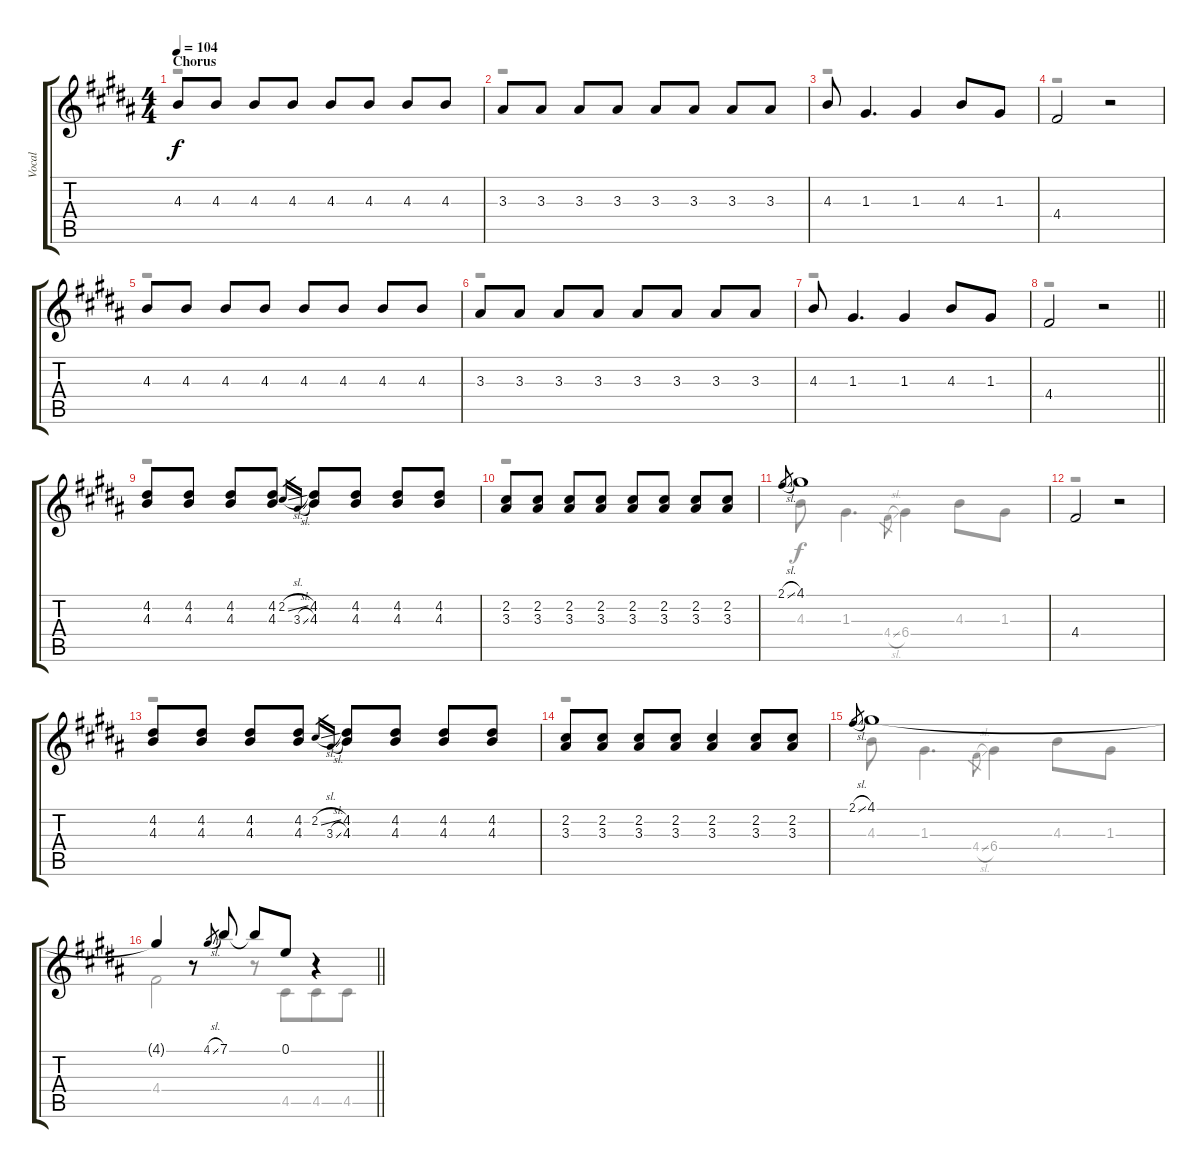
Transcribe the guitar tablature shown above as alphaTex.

\track ("Vocal" "Vocal") {instrument electricbassfinger}
\staff {score tabs}
\tuning (E4 B3 G3 D3 A2 E2) {hide}
\voice
\ts (4 4)
\section ("" "Chorus")
\tempo 104
\clef g2
\ks b
4.3.8{dy f} 4.3.8 4.3.8 4.3.8 4.3.8 4.3.8 4.3.8 4.3.8 |
3.3.8 3.3.8 3.3.8 3.3.8 3.3.8 3.3.8 3.3.8 3.3.8 |
4.3.8 1.3.4{d} 1.3.4 4.3.8 1.3.8 |
4.4.2 r.2 |
4.3.8 4.3.8 4.3.8 4.3.8 4.3.8 4.3.8 4.3.8 4.3.8 |
3.3.8 3.3.8 3.3.8 3.3.8 3.3.8 3.3.8 3.3.8 3.3.8 |
4.3.8 1.3.4{d} 1.3.4 4.3.8 1.3.8 |
\barLineRight lightlight
4.4.2 r.2 |
(4.2 4.3).8 (4.2 4.3).8 (4.2 4.3).8 (4.2 4.3).8 2.2{sl}.16{gr} 3.3{sl}.16{gr} (4.2 4.3).8 (4.2 4.3).8 (4.2 4.3).8 (4.2 4.3).8 |
(2.2 3.3).8 (2.2 3.3).8 (2.2 3.3).8 (2.2 3.3).8 (2.2 3.3).8 (2.2 3.3).8 (2.2 3.3).8 (2.2 3.3).8 |
2.1{sl}.8{gr} 4.1.1 |
4.4.2 r.2 |
(4.2 4.3).8 (4.2 4.3).8 (4.2 4.3).8 (4.2 4.3).8 2.2{sl}.16{gr} 3.3{sl}.16{gr} (4.2 4.3).8 (4.2 4.3).8 (4.2 4.3).8 (4.2 4.3).8 |
(2.2 3.3).8 (2.2 3.3).8 (2.2 3.3).8 (2.2 3.3).8 (2.2 3.3).4 (2.2 3.3).8 (2.2 3.3).8 |
2.1{sl}.8{gr} 4.1.1 |
\barLineRight lightlight
4.1{t}.4 r.8 4.1{sl}.8{gr} 7.1.8 7.1{t}.8 0.1.8 r.4
\voice
\clef g2
\ottava regular
\simile none
\ks b
r.1{dy f} |
r.1 |
r.1 |
r.1 |
r.1 |
r.1 |
r.1 |
\barLineRight lightlight
r.1 |
r.1 |
r.1 |
4.3.8 1.3.4{d} 4.4{sl}.8{gr} 6.4.4 4.3.8 1.3.8 |
r.1 |
r.1 |
r.1 |
4.3.8 1.3.4{d} 4.4{sl}.8{gr} 6.4.4 4.3.8 1.3.8 |
\barLineRight lightlight
4.4.2 r.8 4.5.8{beam merge} 4.5.8 4.5.8
